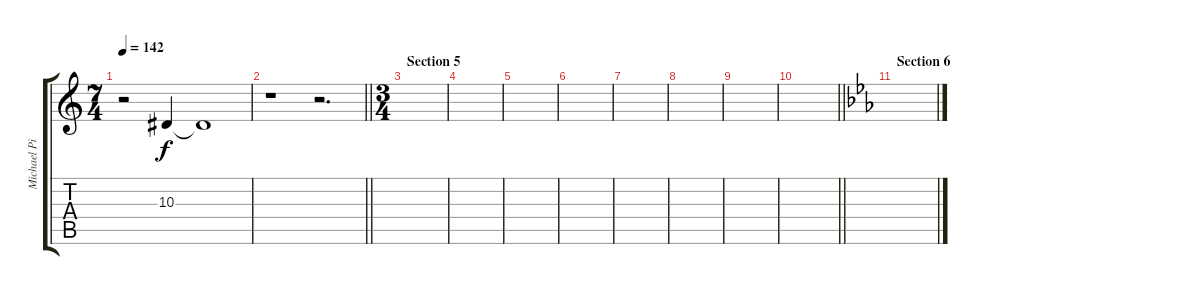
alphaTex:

\track ("Michael Pinnella (bells)" "Michael Pi") {instrument tubularbells}
\staff {score tabs}
\tuning (D4 A3 F3 C3 G2 D2) {hide}
\ts (7 4)
\tempo 142
\clef g2
\ks c
r.2{dy f} 10.3.4 10.3{t}.1 |
\barLineRight lightlight
r.1 r.2{d} |
\ts (3 4)
\section ("" "Section 5")
|
|
|
|
|
|
|
\barLineRight lightlight
|
\section ("" "Section 6")
\ks cminor
